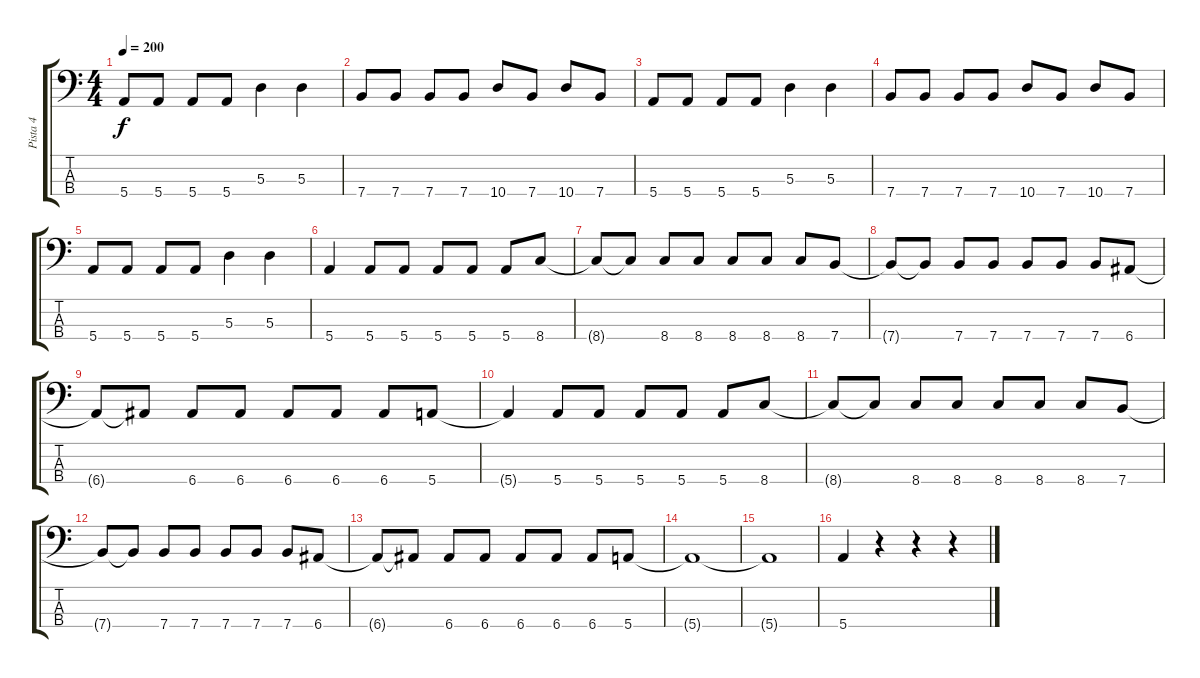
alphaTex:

\track ("Pista 4" "Pista 4") {instrument electricbassfinger}
\staff {score tabs}
\tuning (G2 D2 A1 E1) {hide}
\ts (4 4)
\tempo 200
\clef f4
\ks c
5.4.8{dy f} 5.4.8 5.4.8 5.4.8 5.3.4 5.3.4 |
7.4.8 7.4.8 7.4.8 7.4.8 10.4.8 7.4.8 10.4.8 7.4.8 |
5.4.8 5.4.8 5.4.8 5.4.8 5.3.4 5.3.4 |
7.4.8 7.4.8 7.4.8 7.4.8 10.4.8 7.4.8 10.4.8 7.4.8 |
5.4.8 5.4.8 5.4.8 5.4.8 5.3.4 5.3.4 |
5.4.4 5.4.8 5.4.8 5.4.8 5.4.8 5.4.8 8.4.8 |
8.4{t}.8 8.4{t}.8 8.4.8 8.4.8 8.4.8 8.4.8 8.4.8 7.4.8 |
7.4{t}.8 7.4{t}.8 7.4.8 7.4.8 7.4.8 7.4.8 7.4.8 6.4.8 |
6.4{t}.8 6.4{t}.8 6.4.8 6.4.8 6.4.8 6.4.8 6.4.8 5.4.8 |
5.4{t}.4 5.4.8 5.4.8 5.4.8 5.4.8 5.4.8 8.4.8 |
8.4{t}.8 8.4{t}.8 8.4.8 8.4.8 8.4.8 8.4.8 8.4.8 7.4.8 |
7.4{t}.8 7.4{t}.8 7.4.8 7.4.8 7.4.8 7.4.8 7.4.8 6.4.8 |
6.4{t}.8 6.4{t}.8 6.4.8 6.4.8 6.4.8 6.4.8 6.4.8 5.4.8 |
5.4{t}.1 |
5.4{t}.1 |
5.4.4 r.4 r.4 r.4
